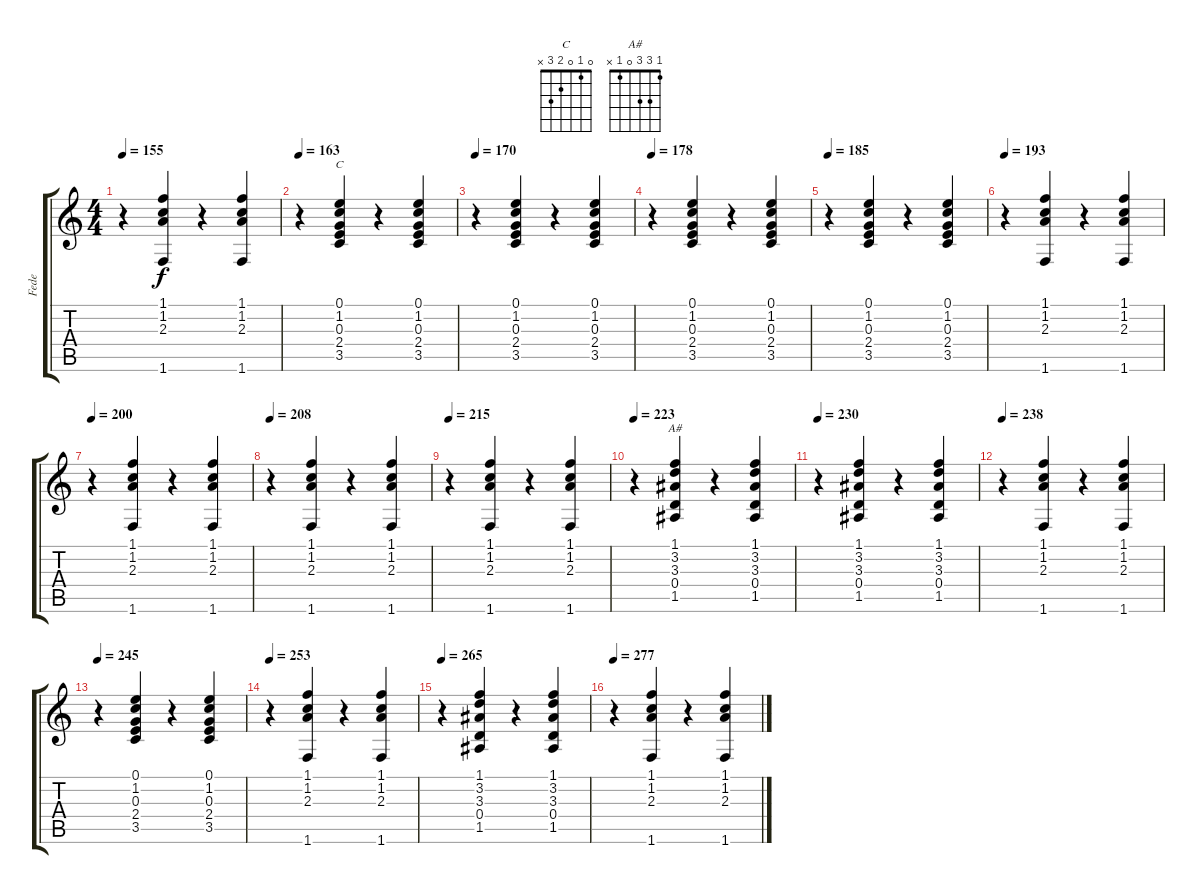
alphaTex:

\track ("Fede" "Fede") {instrument electricguitarclean}
\staff {score tabs}
\tuning (E4 B3 G3 D3 A2 E2) {hide}
\chord ("C" 0 1 0 2 3 x)
\chord ("A#" 1 3 3 0 1 x)
\ts (4 4)
\tempo 155
\clef g2
\ks c
r.4{dy f} (1.1 1.2 2.3 1.6).4 r.4 (1.1 1.2 2.3 1.6).4 |
\tempo 163
r.4 (0.1 1.2 0.3 2.4 3.5).4{ch "C"} r.4 (0.1 1.2 0.3 2.4 3.5).4 |
\tempo 170
r.4 (0.1 1.2 0.3 2.4 3.5).4 r.4 (0.1 1.2 0.3 2.4 3.5).4 |
\tempo 178
r.4 (0.1 1.2 0.3 2.4 3.5).4 r.4 (0.1 1.2 0.3 2.4 3.5).4 |
\tempo 185
r.4 (0.1 1.2 0.3 2.4 3.5).4 r.4 (0.1 1.2 0.3 2.4 3.5).4 |
\tempo 193
r.4 (1.1 1.2 2.3 1.6).4 r.4 (1.1 1.2 2.3 1.6).4 |
\tempo 200
r.4 (1.1 1.2 2.3 1.6).4 r.4 (1.1 1.2 2.3 1.6).4 |
\tempo 208
r.4 (1.1 1.2 2.3 1.6).4 r.4 (1.1 1.2 2.3 1.6).4 |
\tempo 215
r.4 (1.1 1.2 2.3 1.6).4 r.4 (1.1 1.2 2.3 1.6).4 |
\tempo 223
r.4 (1.1 3.2 3.3 0.4 1.5).4{ch "A#"} r.4 (1.1 3.2 3.3 0.4 1.5).4 |
\tempo 230
r.4 (1.1 3.2 3.3 0.4 1.5).4 r.4 (1.1 3.2 3.3 0.4 1.5).4 |
\tempo 238
r.4 (1.1 1.2 2.3 1.6).4 r.4 (1.1 1.2 2.3 1.6).4 |
\tempo 245
r.4 (0.1 1.2 0.3 2.4 3.5).4 r.4 (0.1 1.2 0.3 2.4 3.5).4 |
\tempo 253
r.4 (1.1 1.2 2.3 1.6).4 r.4 (1.1 1.2 2.3 1.6).4 |
\tempo 265
r.4 (1.1 3.2 3.3 0.4 1.5).4 r.4 (1.1 3.2 3.3 0.4 1.5).4 |
\tempo 277
r.4 (1.1 1.2 2.3 1.6).4 r.4 (1.1 1.2 2.3 1.6).4
